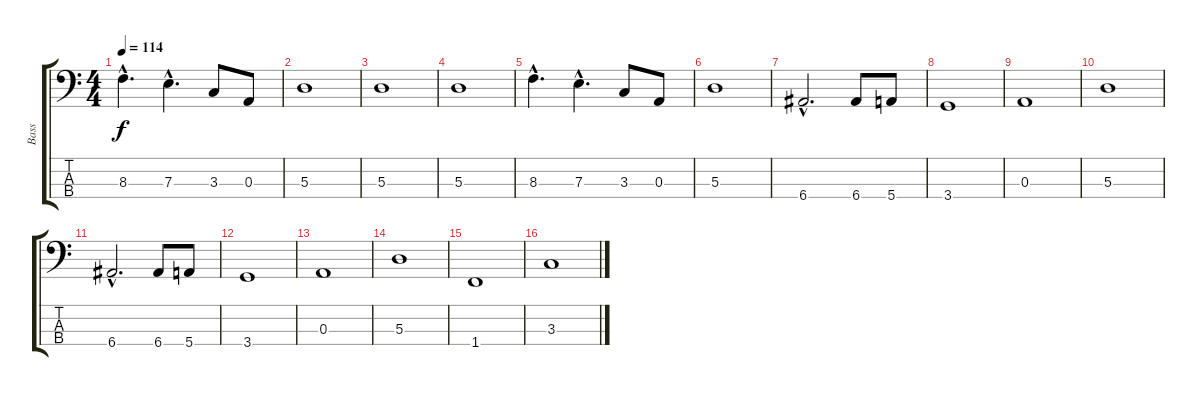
\track ("Bass" "Bass") {instrument fretlessbass}
\staff {score tabs}
\tuning (G2 D2 A1 E1) {hide}
\ts (4 4)
\tempo 114
\clef f4
\ks c
8.3{hac}.4{d dy f} 7.3{hac}.4{d} 3.3.8 0.3.8 |
5.3.1 |
5.3.1 |
5.3.1 |
8.3{hac}.4{d} 7.3{hac}.4{d} 3.3.8 0.3.8 |
5.3.1 |
6.4{hac}.2{d} 6.4.8 5.4.8 |
3.4.1 |
0.3.1 |
5.3.1 |
6.4{hac}.2{d} 6.4.8 5.4.8 |
3.4.1 |
0.3.1 |
5.3.1 |
1.4.1 |
3.3.1
